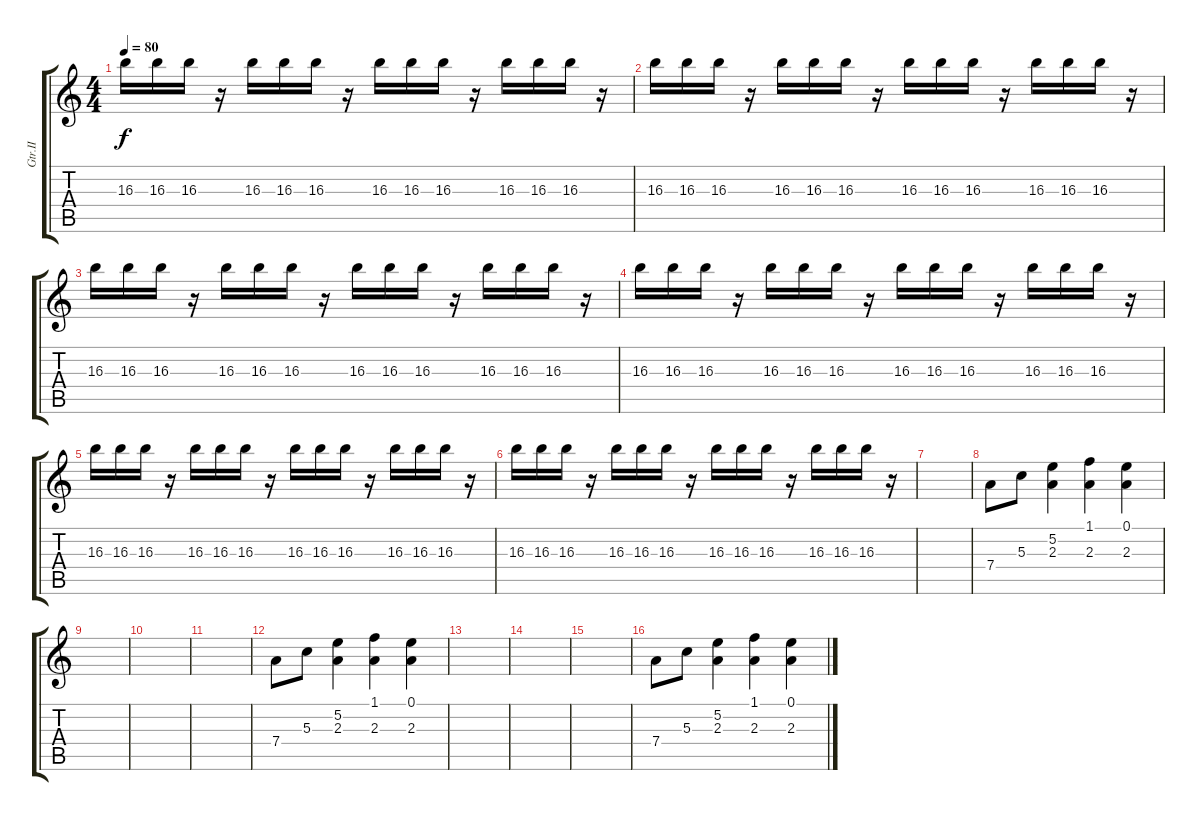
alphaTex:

\track ("Gtr.II" "Gtr.II") {instrument electricguitarclean}
\staff {score tabs}
\tuning (E4 B3 G3 D3 A2 E2) {hide}
\ts (4 4)
\tempo 80
\clef g2
\ks c
16.3.16{dy f volume 6} 16.3.16 16.3.16 r.16 16.3.16 16.3.16 16.3.16 r.16 16.3.16 16.3.16 16.3.16 r.16 16.3.16 16.3.16 16.3.16 r.16 |
16.3.16{volume 6} 16.3.16 16.3.16 r.16 16.3.16 16.3.16 16.3.16 r.16 16.3.16 16.3.16 16.3.16 r.16 16.3.16 16.3.16 16.3.16 r.16 |
16.3.16{volume 6} 16.3.16 16.3.16 r.16 16.3.16 16.3.16 16.3.16 r.16 16.3.16 16.3.16 16.3.16 r.16 16.3.16 16.3.16 16.3.16 r.16 |
16.3.16{volume 6} 16.3.16 16.3.16 r.16 16.3.16 16.3.16 16.3.16 r.16 16.3.16 16.3.16 16.3.16 r.16 16.3.16 16.3.16 16.3.16 r.16 |
16.3.16{volume 6} 16.3.16 16.3.16 r.16 16.3.16 16.3.16 16.3.16 r.16 16.3.16 16.3.16 16.3.16 r.16 16.3.16 16.3.16 16.3.16 r.16 |
16.3.16{volume 6} 16.3.16 16.3.16 r.16 16.3.16 16.3.16 16.3.16 r.16 16.3.16 16.3.16 16.3.16 r.16 16.3.16 16.3.16 16.3.16 r.16 |
|
7.4.8 5.3.8 (5.2 2.3).4 (1.1 2.3).4 (0.1 2.3).4 |
|
|
|
7.4.8 5.3.8 (5.2 2.3).4 (1.1 2.3).4 (0.1 2.3).4 |
|
|
|
7.4.8 5.3.8 (5.2 2.3).4 (1.1 2.3).4 (0.1 2.3).4
